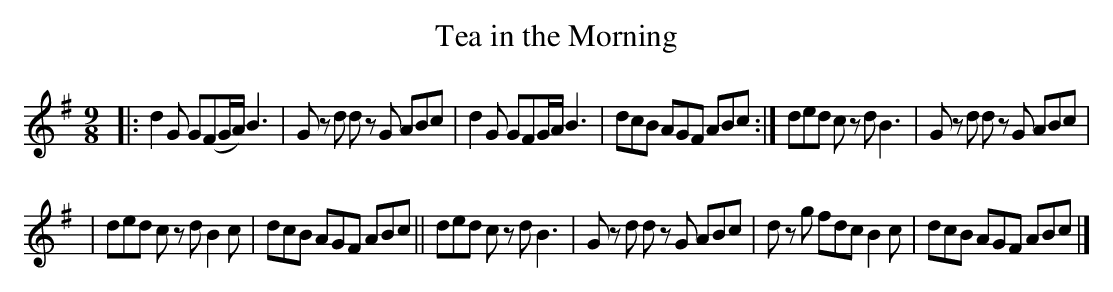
X:1
T: Tea in the Morning
M: 9/8
L: 1/8
K: G
|:\
d2G G(FG/A/) B3 | Gz d dz G ABc |\
d2G GFG/A/ B3 | dcB AGF ABc :|\
ded cz d B3 | Gz d dz G ABc |
|\
ded cz d B2c | dcB AGF ABc ||\
ded cz d B3 | Gz d dz G ABc |\
dz g fdc B2c | dcB AGF ABc |]
